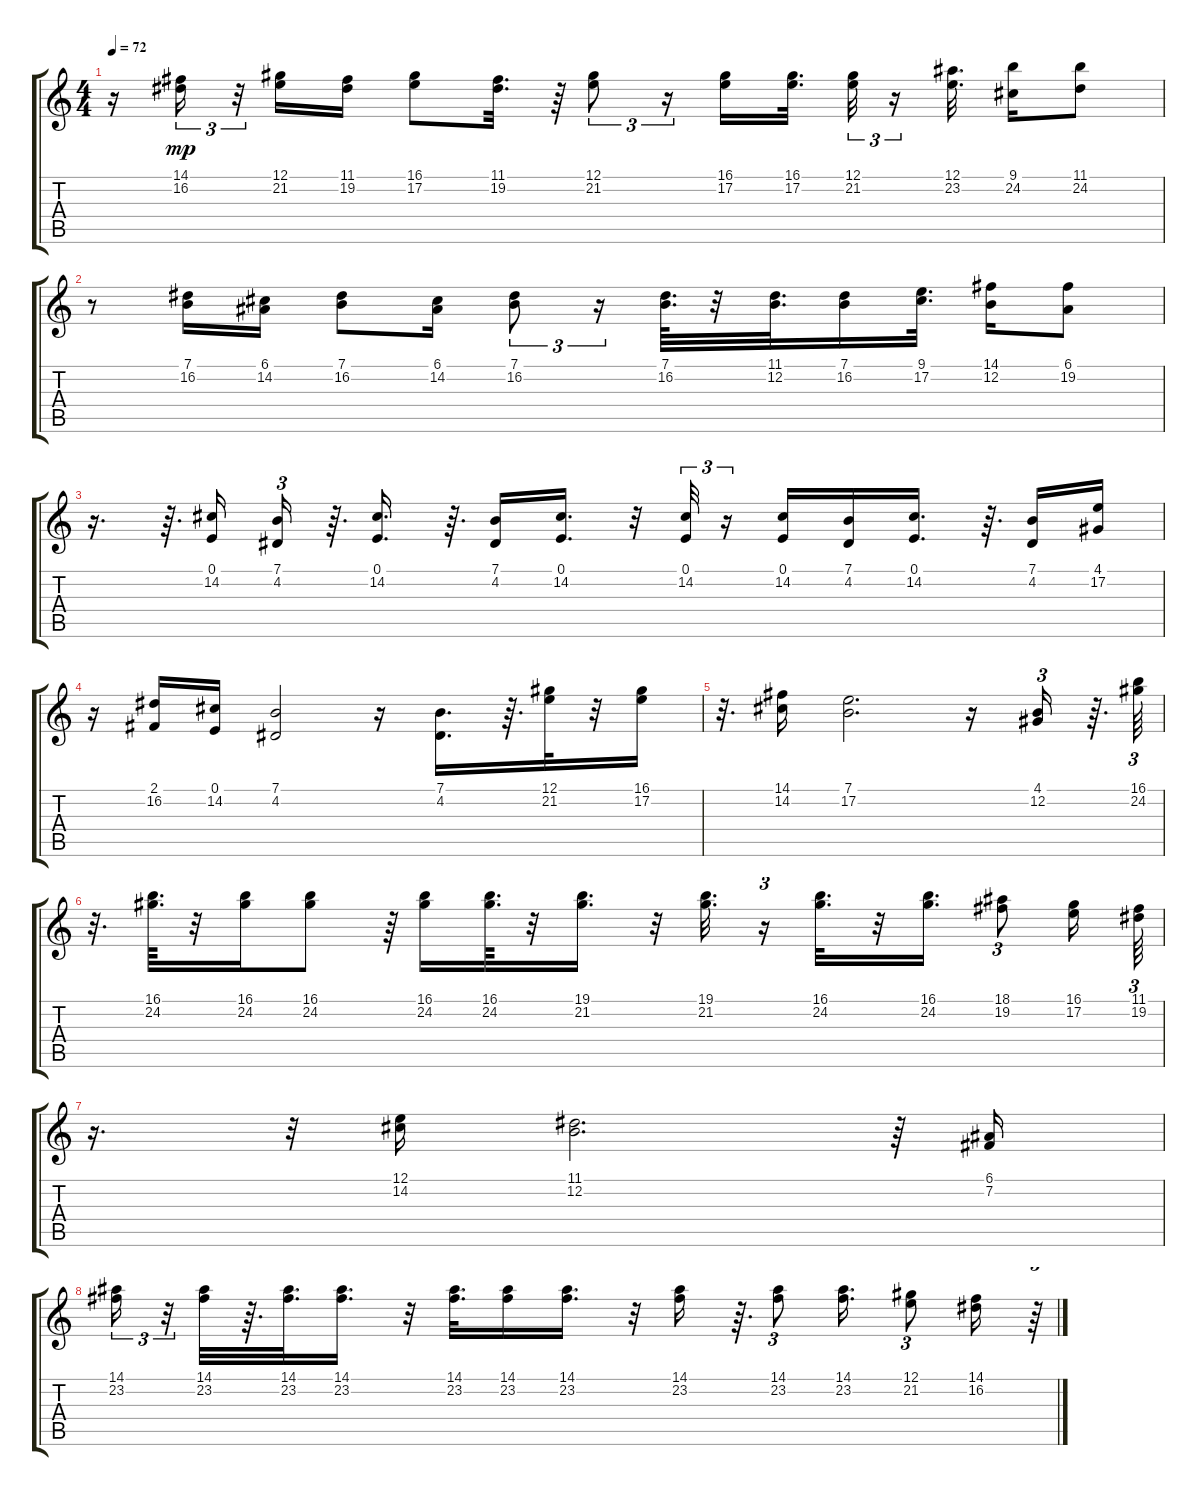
\track "" {instrument panflute}
\staff {score tabs}
\tuning (E4 B3 G3 D3 A2 E2) {hide}
\ts (4 4)
\tempo 72
\clef g2
\ks c
r.16{dy mp} (14.1 16.2).16{tu (3 2)} r.32{tu (3 2)} (12.1 21.2).16 (11.1 19.2).16 (16.1 17.2).8 (11.1 19.2).32{d} r.64 (12.1 21.2).8{tu (3 2)} r.16{tu (3 2)} (16.1 17.2).16 (16.1 17.2).32{d} (12.1 21.2).32{tu (3 2)} r.16{tu (3 2)} (12.1 23.2).32{d} (9.1 24.2).16 (11.1 24.2).8 |
r.8 (7.1 16.2).16 (6.1 14.2).16 (7.1 16.2).8 (6.1 14.2).16 (7.1 16.2).8{tu (3 2)} r.16{tu (3 2)} (7.1 16.2).64{d} r.32 (11.1 12.2).32{d} (7.1 16.2).16 (9.1 17.2).32{d} (14.1 12.2).16 (6.1 19.2).8 |
r.16{d} r.64{d} (0.1 14.2).16 (7.1 4.2).16{tu (3 2)} r.64{d} (0.1 14.2).16{d} r.64{d} (7.1 4.2).16 (0.1 14.2).16{d} r.32 (0.1 14.2).32{tu (3 2)} r.16{tu (3 2)} (0.1 14.2).16 (7.1 4.2).16 (0.1 14.2).16{d} r.64{d} (7.1 4.2).16 (4.1 17.2).16 |
r.16 (2.1 16.2).16 (0.1 14.2).16 (7.1 4.2).2 r.16 (7.1 4.2).16{d} r.64{d} (12.1 21.2).32 r.32 (16.1 17.2).16 |
r.32{d} (14.1 14.2).16 (7.1 17.2).2{d} r.16 (4.1 12.2).16{tu (3 2)} r.64{d} (16.1 24.2).64{tu (3 2)} |
r.32{d} (16.1 24.2).64{d} r.32 (16.1 24.2).16 (16.1 24.2).8 r.64 (16.1 24.2).16 (16.1 24.2).64{d} r.32 (19.1 21.2).16{d} r.32 (19.1 21.2).32{d} r.16{tu (3 2)} (16.1 24.2).32{d} r.32 (16.1 24.2).16{d} (18.1 19.2).8{tu (3 2)} (16.1 17.2).16 (11.1 19.2).64{tu (3 2)} |
r.16{d} r.32{tu (3 2)} (12.1 14.2).16 (11.1 12.2).2{d} r.64 (6.1 7.2).16 |
(14.1 23.2).16{tu (3 2)} r.32{tu (3 2)} (14.1 23.2).32 r.64{d} (14.1 23.2).32{d} (14.1 23.2).16{d} r.32 (14.1 23.2).32{d} (14.1 23.2).16 (14.1 23.2).16{d} r.32 (14.1 23.2).16 r.64{d} (14.1 23.2).8{tu (3 2)} (14.1 23.2).16{d} (12.1 21.2).8{tu (3 2)} (14.1 16.2).16 r.64{tu (3 2)}
